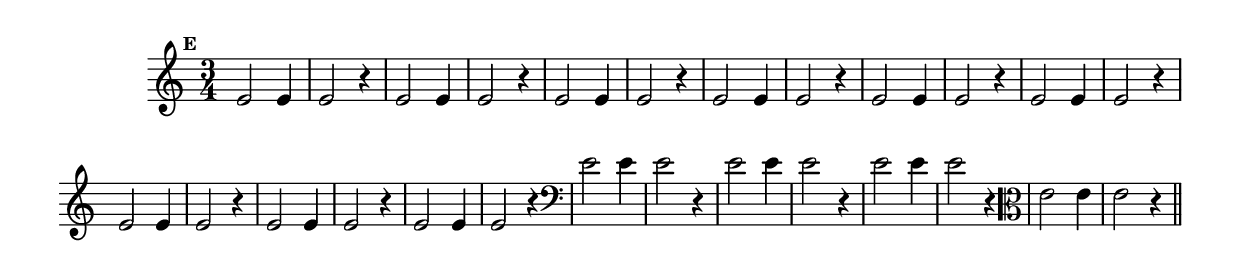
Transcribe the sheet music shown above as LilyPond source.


\version "2.16.0"

%\header { texidoc="Perguntas e Respostas"}

\relative c' {

  \override Staff.TimeSignature #'style = #'()
  \time 3/4 
  \override Score.BarNumber #'transparent = ##t
                                %\override Score.RehearsalMark #'font-family = #'roman
  \override Score.RehearsalMark #'font-size = #-2
  \override Score.BarNumber #'transparent = ##t
  \set Score.markFormatter = #format-mark-numbers

  \mark 5 

                                % CLARINETE

  \tag #'cl {
    e2 e4 e2 r4
  }

                                % FLAUTA

  \tag #'fl {
    e2 e4 e2 r4
  }

                                % OBOÉ

  \tag #'ob {
    e2 e4 e2 r4
  }

                                % SAX ALTO

  \tag #'saxa {
    e2 e4 e2 r4
  }

                                % SAX TENOR

  \tag #'saxt {
    e2 e4 e2 r4
  }

                                % SAX GENES

  \tag #'saxg {
    e2 e4 e2 r4
  }

                                % TROMPETE

  \tag #'tpt {
    e2 e4 e2 r4
  }

                                % TROMPA

  \tag #'tpa {
    e2 e4 e2 r4
  }

                                % TROMPA OP

  \tag #'tpaop {
    e2 e4 e2 r4
  }

                                % TROMBONE

  \tag #'tbn {
    \clef bass
    e2 e4 e2 r4
  }

                                % TUBA MIB

  \tag #'tbamib {
    \clef bass
    e2 e4 e2 r4
  }

                                % TUBA SIB

  \tag #'tbasib {
    \clef bass
    e2 e4 e2 r4
  }


                                % VIOLA

  \tag #'vla {
    \clef alto
    e2 e4 e2 r4
  }

                                % FINAL

  \bar "||"

}
